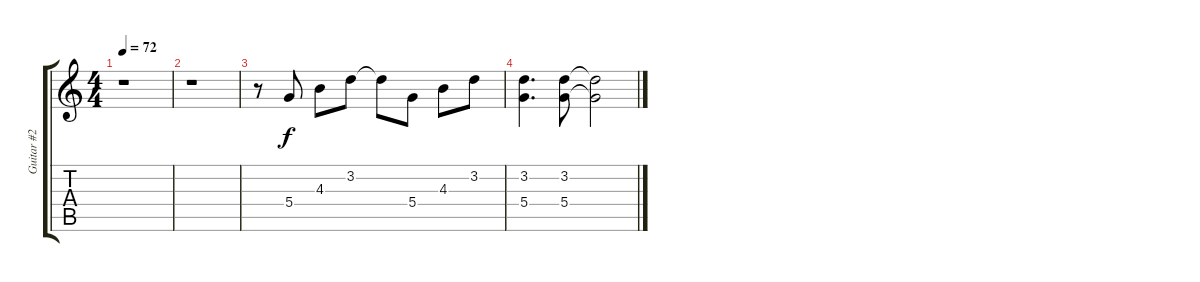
\track ("Guitar #2" "Guitar #2") {instrument acousticguitarsteel}
\staff {score tabs}
\tuning (E4 B3 G3 D3 A2 E2) {hide}
\ts (4 4)
\tempo 72
\clef g2
\ks c
r.1{dy f} |
r.1 |
r.8 5.4.8 4.3.8 3.2.8 3.2{t}.8 5.4.8 4.3.8 3.2.8 |
(3.2 5.4).4{d} (3.2 5.4).8 (3.2{t} 5.4{t}).2
